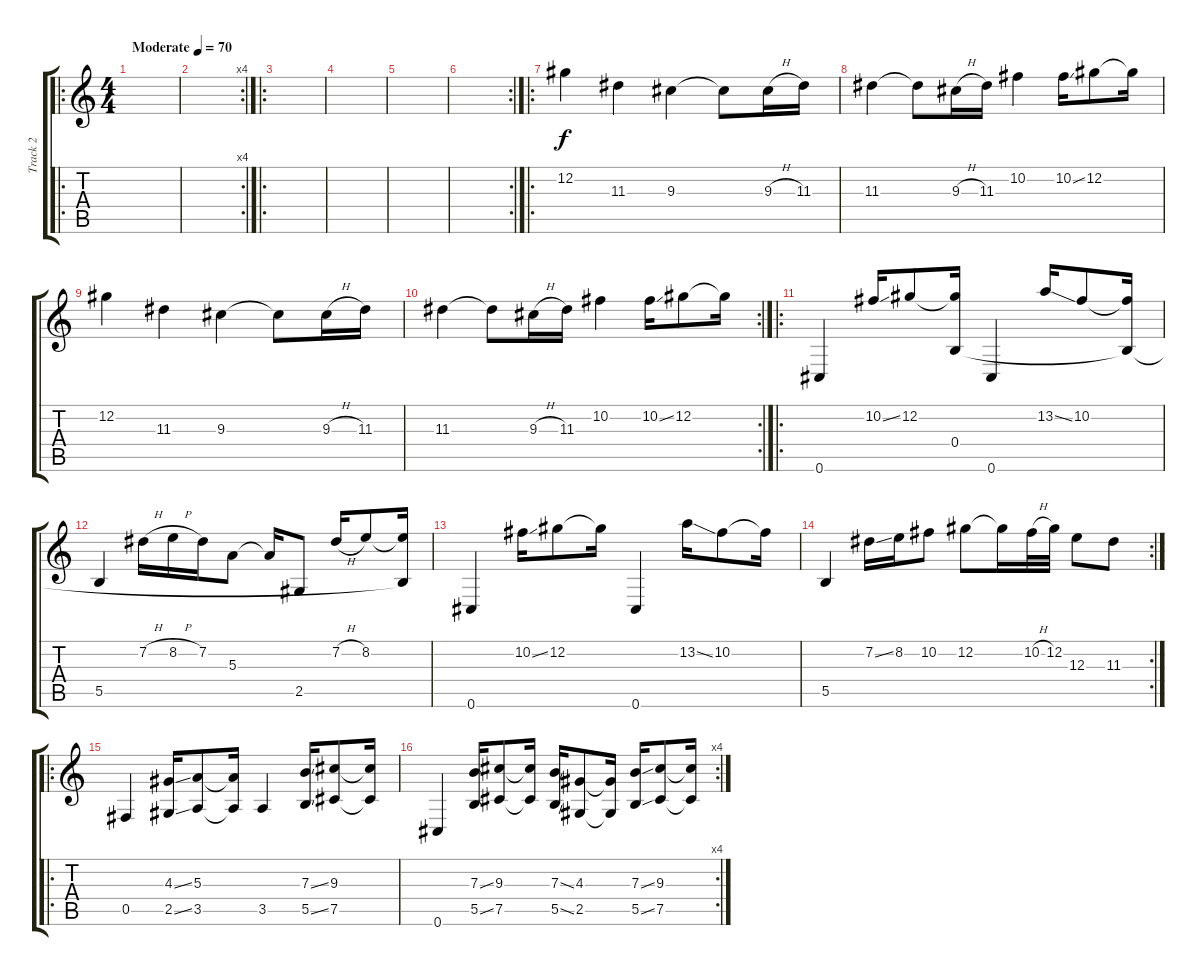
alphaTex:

\track ("Track 2" "Track 2") {instrument distortionguitar}
\staff {score tabs}
\tuning (Db4 Ab3 E3 B2 Gb2 Db2) {hide}
\ro
\ts (4 4)
\tempo (70 "Moderate")
\clef g2
\ks c
|
\rc 4
|
\ro
|
|
|
\rc 2
|
\ro
12.2.4 11.3.4 9.3.4 9.3{t}.8 9.3{h}.16 11.3.16 |
11.3.4 11.3{t}.8 9.3{h}.16 11.3.16 10.2.4 10.2{ss}.16 12.2.8 12.2{t}.16 |
12.2.4 11.3.4 9.3.4 9.3{t}.8 9.3{h}.16 11.3.16 |
\rc 2
11.3.4 11.3{t}.8 9.3{h}.16 11.3.16 10.2.4 10.2{ss}.16 12.2.8 12.2{t}.16 |
\ro
0.6.4 10.2{ss}.16 12.2.8 (12.2{t} 0.4).16 0.6.4 13.2{ss}.16 10.2.8 (10.2{t} 0.4{t}).16 |
5.5.4 7.2{h}.16 8.2{h}.16 7.2.16 5.3.8 5.3{t}.16 2.5.8 7.2{h}.16 8.2.8 (8.2{t} 0.4{t}).16 |
0.6.4 10.2{ss}.16 12.2.8 12.2{t}.16 0.6.4 13.2{ss}.16 10.2.8 10.2{t}.16 |
\rc 2
5.5.4 7.2{ss}.16 8.2.16 10.2.8 12.2.8 12.2{t}.16 10.2{h}.32 12.2.32 12.3.8 11.3.8 |
\ro
0.5.4 (4.3{ss} 2.5{ss}).16 (5.3 3.5).8 (5.3{t} 3.5{t}).16 3.5.4 (7.3{ss} 5.5{ss}).16 (9.3 7.5).8 (9.3{t} 7.5{t}).16 |
\rc 4
0.6.4 (7.3{ss} 5.5{ss}).16 (9.3 7.5).8 (9.3{t} 7.5{t}).16 (7.3{ss} 5.5{ss}).16 (4.3 2.5).8 (4.3{t} 2.5{t}).16 (7.3{ss} 5.5{ss}).16 (9.3 7.5).8 (9.3{t} 7.5{t}).16
